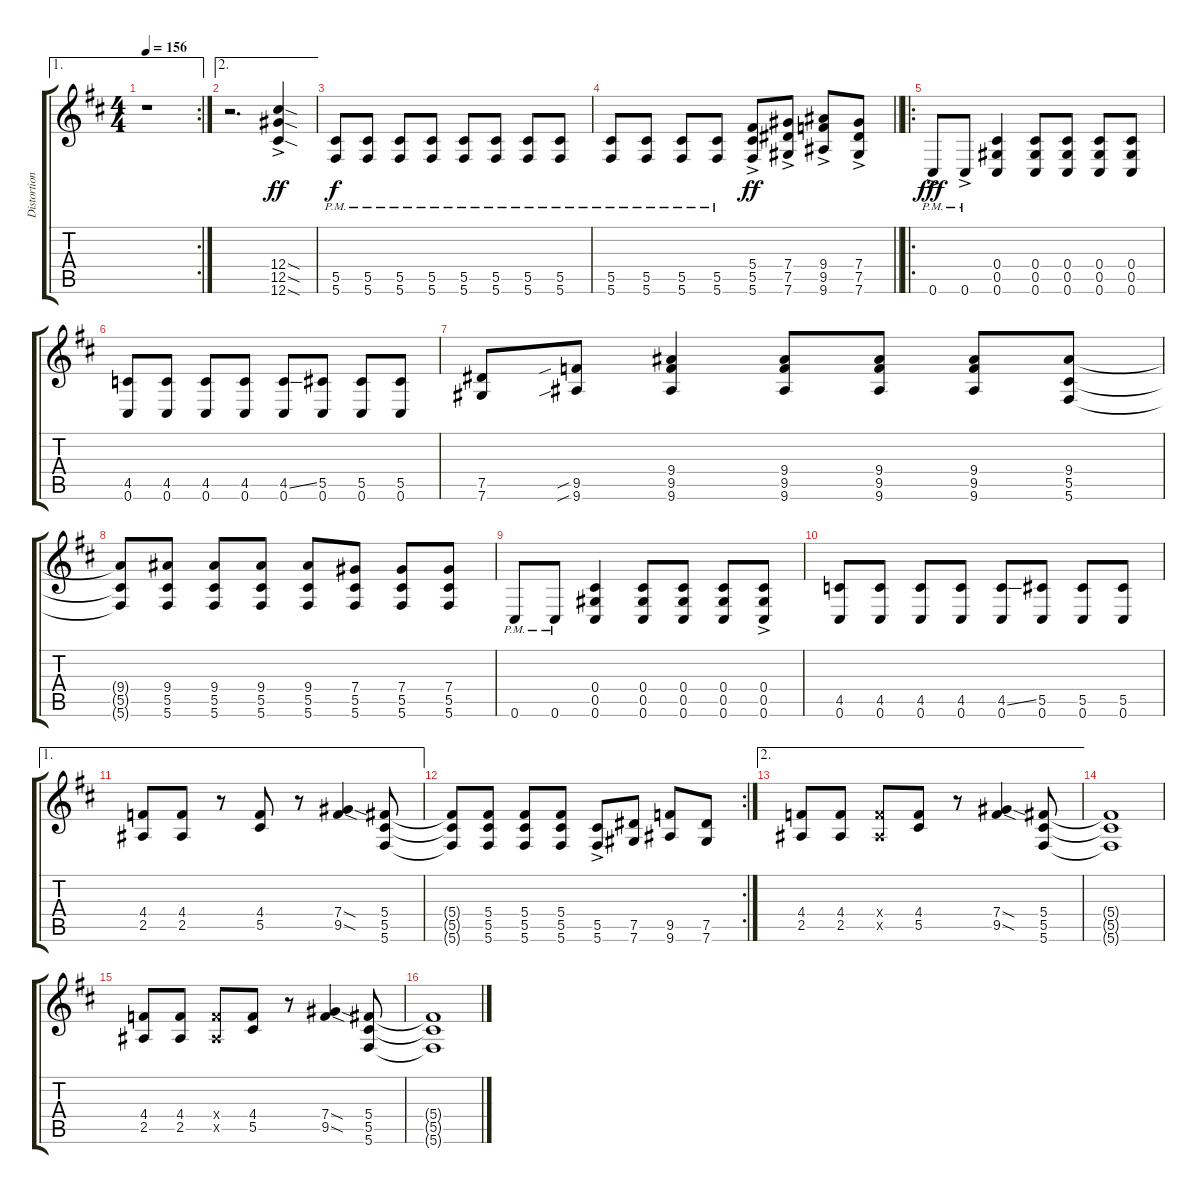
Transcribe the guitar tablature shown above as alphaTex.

\track ("Distortion 1" "Distortion") {instrument distortionguitar}
\staff {score tabs}
\tuning (Eb4 Bb3 Gb3 Db3 Ab2 Db2) {hide}
\ae 1
\rc 2
\ts (4 4)
\tempo 156
\clef g2
\ks d
r.1{dy mf} |
\ae 2
r.2{d} (12.4{sod ac} 12.5{sod ac} 12.6{sod ac}).4{dy ff} |
(5.5{pm} 5.6{pm}).8{dy f} (5.5{pm} 5.6{pm}).8 (5.5{pm} 5.6{pm}).8 (5.5{pm} 5.6{pm}).8 (5.5{pm} 5.6{pm}).8 (5.5{pm} 5.6{pm}).8 (5.5{pm} 5.6{pm}).8 (5.5{pm} 5.6{pm}).8 |
\barLineRight lightlight
(5.5{pm} 5.6{pm}).8 (5.5{pm} 5.6{pm}).8 (5.5{pm} 5.6{pm}).8 (5.5{pm} 5.6{pm}).8 (5.4{ac} 5.5{ac} 5.6{ac}).8{dy ff} (7.4{ac} 7.5{ac} 7.6{ac}).8 (9.4{ac} 9.5{ac} 9.6{ac}).8 (7.4{ac} 7.5{ac} 7.6{ac}).8 |
\ro
0.6{ac pm}.8{dy fff} 0.6{ac pm}.8 (0.4 0.5 0.6).4 (0.4 0.5 0.6).8 (0.4 0.5 0.6).8 (0.4 0.5 0.6).8 (0.4 0.5 0.6).8 |
(4.5 0.6).8 (4.5 0.6).8 (4.5 0.6).8 (4.5 0.6).8 (4.5{ss} 0.6).8 (5.5 0.6).8 (5.5 0.6).8 (5.5 0.6).8 |
(7.5 7.6).8 (9.5{sib} 9.6{sib}).8 (9.4 9.5 9.6).4 (9.4 9.5 9.6).8 (9.4 9.5 9.6).8 (9.4 9.5 9.6).8 (9.4 5.5 5.6).8 |
(9.4{t} 5.5{t} 5.6{t}).8 (9.4 5.5 5.6).8 (9.4 5.5 5.6).8 (9.4 5.5 5.6).8 (9.4 5.5 5.6).8 (7.4 5.5 5.6).8 (7.4 5.5 5.6).8 (7.4 5.5 5.6).8 |
0.6{pm}.8 0.6{pm}.8 (0.4 0.5 0.6).4 (0.4 0.5 0.6).8 (0.4 0.5 0.6).8 (0.4 0.5 0.6).8 (0.4{ac} 0.5{ac} 0.6{ac}).8 |
(4.5 0.6).8 (4.5 0.6).8 (4.5 0.6).8 (4.5 0.6).8 (4.5{ss} 0.6).8 (5.5 0.6).8 (5.5 0.6).8 (5.5 0.6).8 |
\ae 1
(4.4 2.5).8 (4.4 2.5).8 r.8 (4.4 5.5).8 r.8 (7.4{sod} 9.5{sod}).4 (5.4 5.5 5.6).8 |
\rc 2
(5.4{t} 5.5{t} 5.6{t}).8 (5.4 5.5 5.6).8 (5.4 5.5 5.6).8 (5.4 5.5 5.6).8 (5.5{ac} 5.6{ac}).8 (7.5 7.6).8 (9.5 9.6).8 (7.5 7.6).8 |
\ae 2
(4.4 2.5).8 (4.4 2.5).8 (4.4{x} 2.5{x}).8 (4.4 5.5).8 r.8 (7.4{sod} 9.5{sod}).4 (5.4 5.5 5.6).8 |
(5.4{t} 5.5{t} 5.6{t}).1 |
(4.4 2.5).8 (4.4 2.5).8 (4.4{x} 2.5{x}).8 (4.4 5.5).8 r.8 (7.4{sod} 9.5{sod}).4 (5.4 5.5 5.6).8 |
(5.4{t} 5.5{t} 5.6{t}).1
